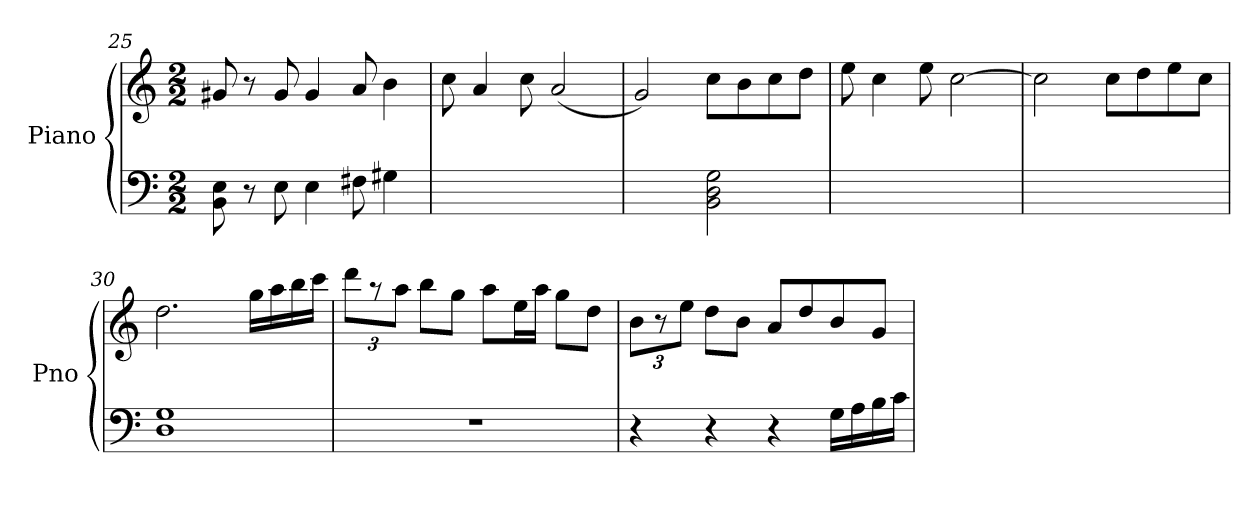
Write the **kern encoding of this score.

**kern	**kern
*part1	*part1
*staff2	*staff1
*I"Piano	*
*I'Pno	*
*clefF4	*clefG2
*k[]	*k[]
*C:	*C:
*M2/2	*M2/2
=25	=25
8BB\ 8E\	8g#X/
8r	8r
8E\	8g#/
4E\	4g#/
8F#X\	8a/
4G#X\	4b\
=26	=26
1ryy	8cc\
.	4a/
.	8cc\
.	(2a/
=27	=27
2ryy	2g/)
2BB\ 2D\ 2G\	8cc\L
.	8b\
.	8cc\
.	8dd\J
!!LO:LB:g=z
=28	=28
1ryy	8ee\
.	4cc\
.	8ee\
.	[2cc\
=29	=29
1ryy	2cc\]
.	8cc\L
.	8dd\
.	8ee\
.	8cc\J
=30	=30
*^	*
1G	1D	2.dd\
.	.	16gg\LL
.	.	16aa\
.	.	16bb\
.	.	16ccc\JJ
*v	*v	*
=31	=31
1r	12ddd\L
.	12r
.	12aa\J
.	8bb\L
.	8gg\J
.	8aa\L
.	16ee\L
.	16aa\JJ
.	8gg\L
.	8dd\J
=32	=32
4r	12b\L
.	12r
.	12ee\J
4r	8dd\L
.	8b\J
4r	8a/L
.	8dd/
16G\LL	8b/
16A\	.
16B\	8g/J
16c\JJ	.
=	=
*-	*-
